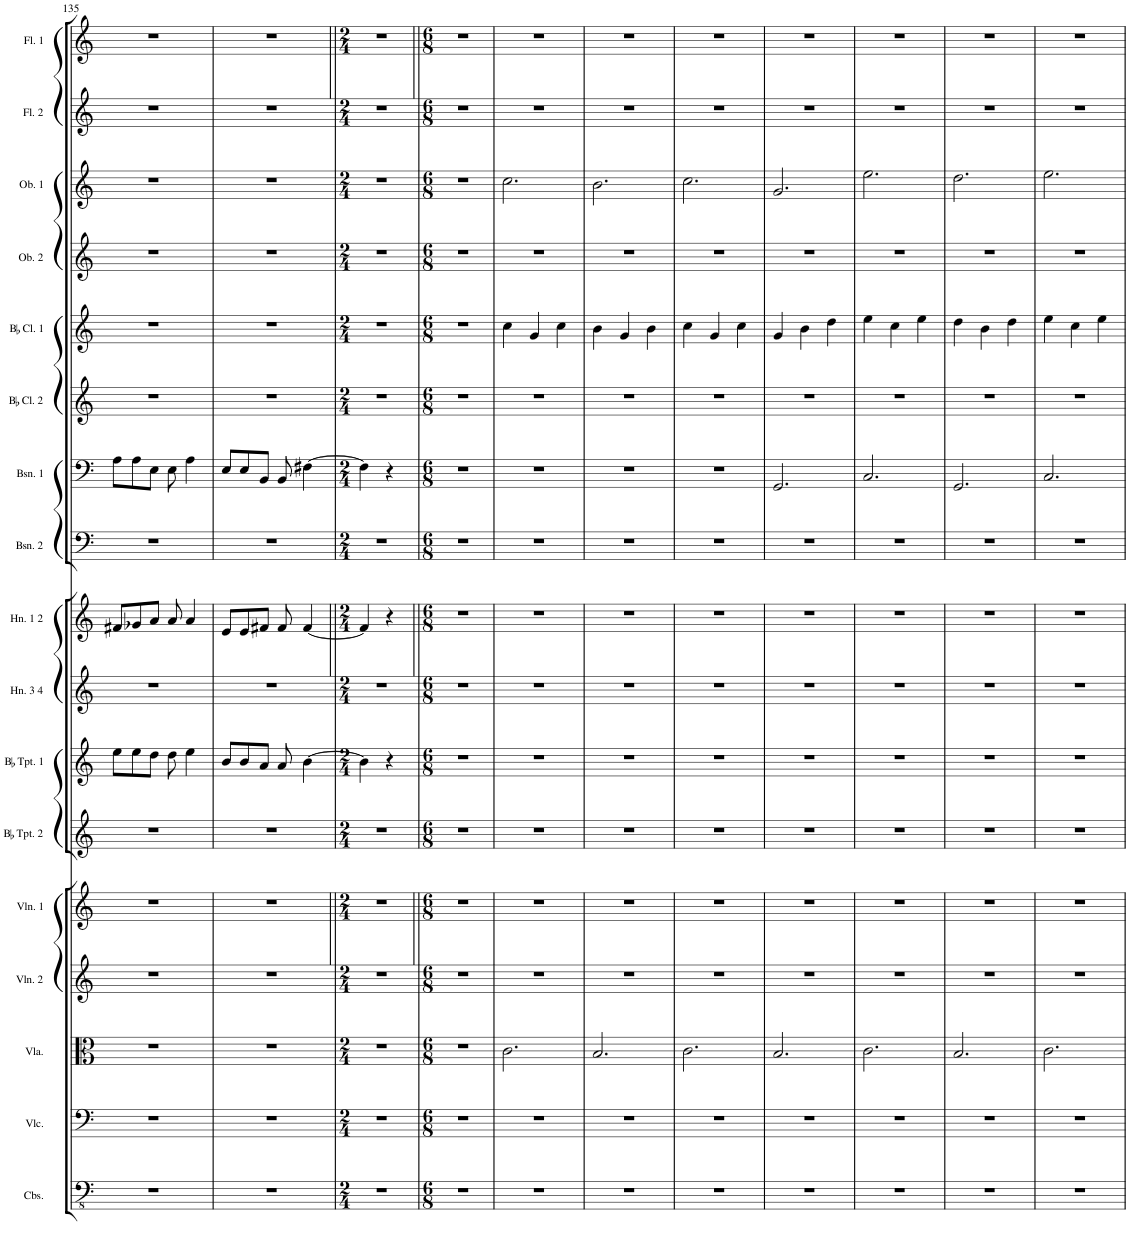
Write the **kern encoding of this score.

**kern	**kern	**kern	**kern	**kern	**kern	**kern	**kern	**kern	**kern	**kern	**kern	**kern	**kern	**kern	**kern	**kern
*part17	*part16	*part15	*part14	*part13	*part12	*part11	*part10	*part9	*part8	*part7	*part6	*part5	*part4	*part3	*part2	*part1
*staff17	*staff16	*staff15	*staff14	*staff13	*staff12	*staff11	*staff10	*staff9	*staff8	*staff7	*staff6	*staff5	*staff4	*staff3	*staff2	*staff1
*I"Contrabass	*I"Violoncello	*I"Viola	*I"Violin 2	*I"Violin 1	*I"BaccidentalFlat Trumpet 2	*I"BaccidentalFlat Trumpet 1	*I"Horn 3 4	*I"Horn 1 2	*I"Bassoon 2	*I"Bassoon 1	*I"BaccidentalFlat Clarinet 2	*I"BaccidentalFlat Clarinet 1	*I"Oboe 2	*I"Oboe 1	*I"Flute 2	*I"Flute 1
*I'Cbs.	*I'Vlc.	*I'Vla.	*I'Vln. 2	*I'Vln. 1	*I'BaccidentalFlat Tpt. 2	*I'BaccidentalFlat Tpt. 1	*I'Hn. 3 4	*I'Hn. 1 2	*I'Bsn. 2	*I'Bsn. 1	*I'BaccidentalFlat Cl. 2	*I'BaccidentalFlat Cl. 1	*I'Ob. 2	*I'Ob. 1	*I'Fl. 2	*I'Fl. 1
!!LO:PB:g=z
*clefFv4	*clefF4	*clefC3	*clefG2	*clefG2	*clefG2	*clefG2	*clefG2	*clefG2	*clefF4	*clefF4	*clefG2	*clefG2	*clefG2	*clefG2	*clefG2	*clefG2
*	*	*	*	*	*ITrd1c2	*	*	*ITrd4c7	*	*	*ITrd1c2	*ITrd1c2	*	*	*	*
*k[]	*k[]	*k[]	*k[]	*k[]	*k[]	*k[]	*k[]	*k[]	*k[]	*k[]	*k[]	*k[]	*k[]	*k[]	*k[]	*k[]
*M6/8	*M6/8	*M6/8	*M6/8	*M6/8	*M6/8	*M6/8	*M6/8	*M6/8	*M6/8	*M6/8	*M6/8	*M6/8	*M6/8	*M6/8	*M6/8	*M6/8
=135	=135	=135	=135	=135	=135	=135	=135	=135	=135	=135	=135	=135	=135	=135	=135	=135
2.r	2.r	2.r	2.r	2.r	2.r	8ee\L	2.r	8f#X/L	2.r	8A\L	2.r	2.r	2.r	2.r	2.r	2.r
.	.	.	.	.	.	8ee\	.	8g-X/	.	8A\	.	.	.	.	.	.
.	.	.	.	.	.	8dd\J	.	8a/J	.	8E\J	.	.	.	.	.	.
.	.	.	.	.	.	8dd\	.	8a/	.	8E\	.	.	.	.	.	.
.	.	.	.	.	.	4ee\	.	4a/	.	4A\	.	.	.	.	.	.
=136	=136	=136	=136	=136	=136	=136	=136	=136	=136	=136	=136	=136	=136	=136	=136	=136
2.r	2.r	2.r	2.r	2.r	2.r	8b/L	2.r	8e/L	2.r	8E/L	2.r	2.r	2.r	2.r	2.r	2.r
.	.	.	.	.	.	8b/	.	8e/	.	8E/	.	.	.	.	.	.
.	.	.	.	.	.	8a/J	.	8f#X/J	.	8BB/J	.	.	.	.	.	.
.	.	.	.	.	.	8a/	.	8f#/	.	8BB/	.	.	.	.	.	.
.	.	.	.	.	.	[4b\	.	[4f#/	.	[4F#X\	.	.	.	.	.	.
=137||	=137||	=137||	=137||	=137||	=137||	=137||	=137||	=137||	=137||	=137||	=137||	=137||	=137||	=137||	=137||	=137||
*M2/4	*M2/4	*M2/4	*M2/4	*M2/4	*M2/4	*M2/4	*M2/4	*M2/4	*M2/4	*M2/4	*M2/4	*M2/4	*M2/4	*M2/4	*M2/4	*M2/4
2r	2r	2r	2r	2r	2r	4b\]	2r	4f#/]	2r	4F#\]	2r	2r	2r	2r	2r	2r
.	.	.	.	.	.	4r	.	4r	.	4r	.	.	.	.	.	.
=138||	=138||	=138||	=138||	=138||	=138||	=138||	=138||	=138||	=138||	=138||	=138||	=138||	=138||	=138||	=138||	=138||
*M6/8	*M6/8	*M6/8	*M6/8	*M6/8	*M6/8	*M6/8	*M6/8	*M6/8	*M6/8	*M6/8	*M6/8	*M6/8	*M6/8	*M6/8	*M6/8	*M6/8
2.r	2.r	2.r	2.r	2.r	2.r	2.r	2.r	2.r	2.r	2.r	2.r	2.r	2.r	2.r	2.r	2.r
=139	=139	=139	=139	=139	=139	=139	=139	=139	=139	=139	=139	=139	=139	=139	=139	=139
2.r	2.r	2.c\	2.r	2.r	2.r	2.r	2.r	2.r	2.r	2.r	2.r	4cc\	2.r	2.cc\	2.r	2.r
.	.	.	.	.	.	.	.	.	.	.	.	4g/	.	.	.	.
.	.	.	.	.	.	.	.	.	.	.	.	4cc\	.	.	.	.
=140	=140	=140	=140	=140	=140	=140	=140	=140	=140	=140	=140	=140	=140	=140	=140	=140
2.r	2.r	2.B/	2.r	2.r	2.r	2.r	2.r	2.r	2.r	2.r	2.r	4b\	2.r	2.b\	2.r	2.r
.	.	.	.	.	.	.	.	.	.	.	.	4g/	.	.	.	.
.	.	.	.	.	.	.	.	.	.	.	.	4b\	.	.	.	.
=141	=141	=141	=141	=141	=141	=141	=141	=141	=141	=141	=141	=141	=141	=141	=141	=141
2.r	2.r	2.c\	2.r	2.r	2.r	2.r	2.r	2.r	2.r	2.r	2.r	4cc\	2.r	2.cc\	2.r	2.r
.	.	.	.	.	.	.	.	.	.	.	.	4g/	.	.	.	.
.	.	.	.	.	.	.	.	.	.	.	.	4cc\	.	.	.	.
=142	=142	=142	=142	=142	=142	=142	=142	=142	=142	=142	=142	=142	=142	=142	=142	=142
2.r	2.r	2.B/	2.r	2.r	2.r	2.r	2.r	2.r	2.r	2.GG/	2.r	4g/	2.r	2.g/	2.r	2.r
.	.	.	.	.	.	.	.	.	.	.	.	4b\	.	.	.	.
.	.	.	.	.	.	.	.	.	.	.	.	4dd\	.	.	.	.
=143	=143	=143	=143	=143	=143	=143	=143	=143	=143	=143	=143	=143	=143	=143	=143	=143
2.r	2.r	2.c\	2.r	2.r	2.r	2.r	2.r	2.r	2.r	2.C/	2.r	4ee\	2.r	2.ee\	2.r	2.r
.	.	.	.	.	.	.	.	.	.	.	.	4cc\	.	.	.	.
.	.	.	.	.	.	.	.	.	.	.	.	4ee\	.	.	.	.
=144	=144	=144	=144	=144	=144	=144	=144	=144	=144	=144	=144	=144	=144	=144	=144	=144
2.r	2.r	2.B/	2.r	2.r	2.r	2.r	2.r	2.r	2.r	2.GG/	2.r	4dd\	2.r	2.dd\	2.r	2.r
.	.	.	.	.	.	.	.	.	.	.	.	4b\	.	.	.	.
.	.	.	.	.	.	.	.	.	.	.	.	4dd\	.	.	.	.
=145	=145	=145	=145	=145	=145	=145	=145	=145	=145	=145	=145	=145	=145	=145	=145	=145
2.r	2.r	2.c\	2.r	2.r	2.r	2.r	2.r	2.r	2.r	2.C/	2.r	4ee\	2.r	2.ee\	2.r	2.r
.	.	.	.	.	.	.	.	.	.	.	.	4cc\	.	.	.	.
.	.	.	.	.	.	.	.	.	.	.	.	4ee\	.	.	.	.
=	=	=	=	=	=	=	=	=	=	=	=	=	=	=	=	=
*-	*-	*-	*-	*-	*-	*-	*-	*-	*-	*-	*-	*-	*-	*-	*-	*-
